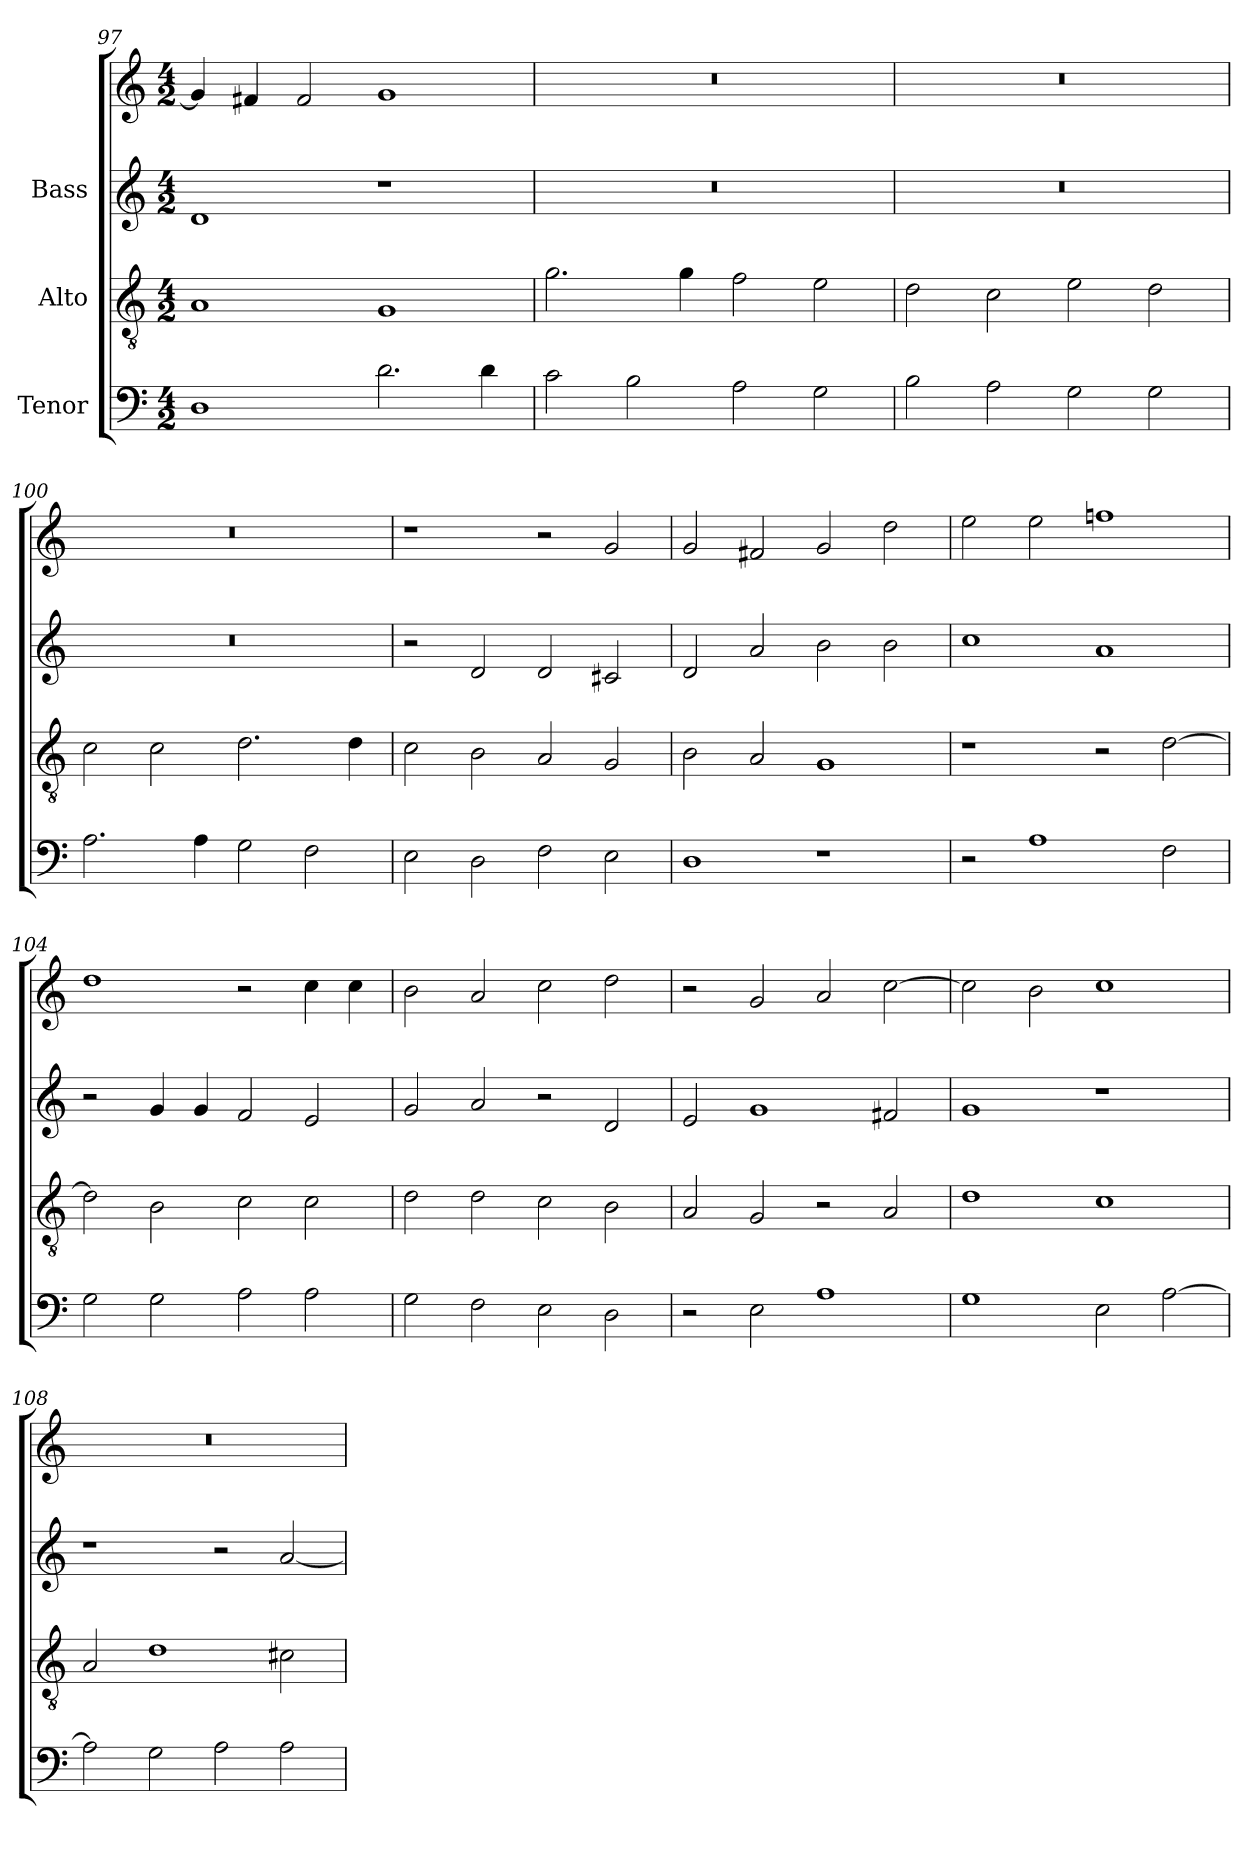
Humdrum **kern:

**kern	**kern	**kern	**kern
*part4	*part3	*part2	*part1
*staff4	*staff3	*staff2	*staff1
*I"Tenor	*I"Alto	*I"Bass	*
*clefF4	*clefGv2	*clefG2	*clefG2
*k[]	*k[]	*k[]	*k[]
*C:	*C:	*C:	*C:
*M4/2	*M4/2	*M4/2	*M4/2
=97	=97	=97	=97
1D\	1A/	1d/	4g/]
.	.	.	4f#X/
.	.	.	2f#/
2.d\	1G/	1r	1g/
4d\	.	.	.
=98	=98	=98	=98
2c\	2.g\	0r	0r
2B\	.	.	.
.	4g\	.	.
2A\	2f\	.	.
2G\	2e\	.	.
=99	=99	=99	=99
2B\	2d\	0r	0r
2A\	2c\	.	.
2G\	2e\	.	.
2G\	2d\	.	.
!!LO:LB:g=z
=100	=100	=100	=100
2.A\	2c\	0r	0r
.	2c\	.	.
4A\	.	.	.
2G\	2.d\	.	.
2F\	.	.	.
.	4d\	.	.
=101	=101	=101	=101
2E\	2c\	2r	1r
2D\	2B\	2d/	.
2F\	2A/	2d/	2r
2E\	2G/	2c#X/	2g/
=102	=102	=102	=102
1D\	2B\	2d/	2g/
.	2A/	2a/	2f#X/
1r	1G/	2b\	2g/
.	.	2b\	2dd\
=103	=103	=103	=103
2r	1r	1cc\	2ee\
1A\	.	.	2ee\
.	2r	1a/	1ffn\
2F\	[2d\	.	.
!!LO:PB:g=z
=104	=104	=104	=104
2G\	2d\]	2r	1dd\
2G\	2B\	4g/	.
.	.	4g/	.
2A\	2c\	2f/	2r
2A\	2c\	2e/	4cc\
.	.	.	4cc\
=105	=105	=105	=105
2G\	2d\	2g/	2b\
2F\	2d\	2a/	2a/
2E\	2c\	2r	2cc\
2D\	2B\	2d/	2dd\
=106	=106	=106	=106
2r	2A/	2e/	2r
2E\	2G/	1g/	2g/
1A\	2r	.	2a/
.	2A/	2f#X/	[2cc\
=107	=107	=107	=107
1G\	1d\	1g/	2cc\]
.	.	.	2b\
2E\	1c\	1r	1cc\
[2A\	.	.	.
!!LO:LB:g=z
=108	=108	=108	=108
2A\]	2A/	1r	0r
2G\	1d\	.	.
2A\	.	2r	.
2A\	2c#X\	[2a/	.
=	=	=	=
*-	*-	*-	*-
